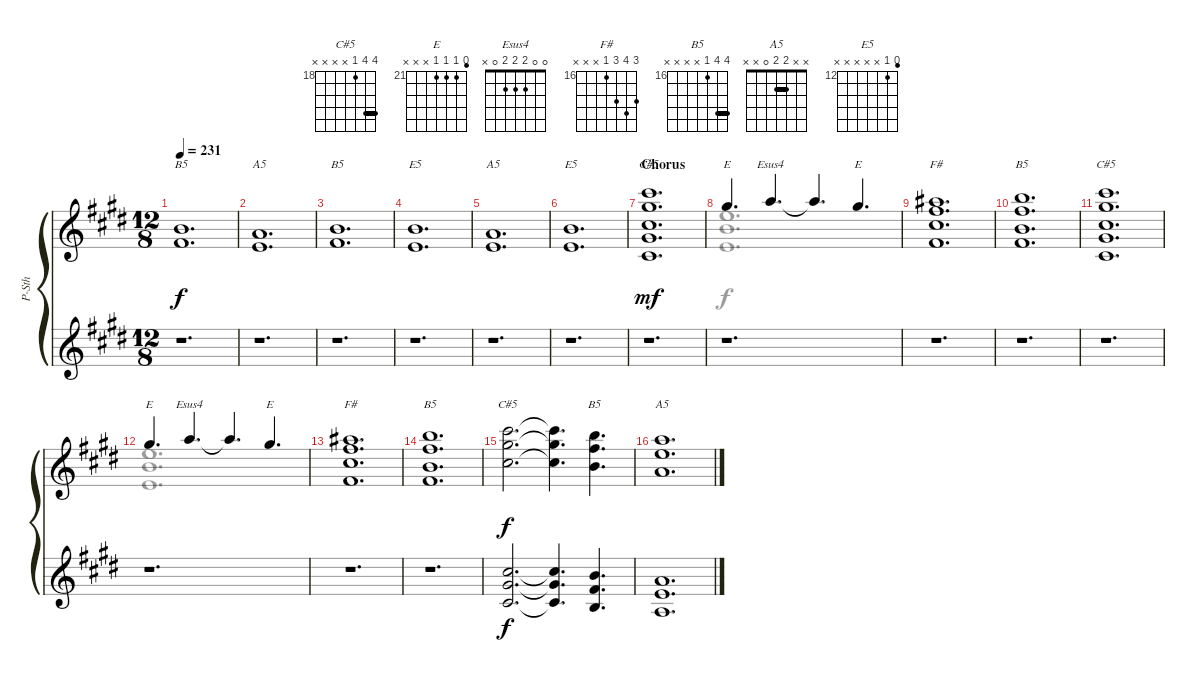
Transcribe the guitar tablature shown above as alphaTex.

\defaultSystemsLayout 4
\bracketExtendMode groupsimilarinstruments
\otherSystemsTrackNameOrientation horizontal
\track ("Strings / Pad" "P-Sth") {multiBarRest instrument pad2warm}
\staff {score}
\tuning (E4 B3 G3 D3 A2 E2 B1)
\chord ("C#5" 21 21 18 18 x 21 x) {firstfret 18 showfingering false barre 18}
\chord ("E" 20 21 21 21 x x x) {firstfret 21 showfingering false}
\chord ("Esus4" 0 0 2 2 2 0 x) {showfingering false}
\chord ("F#" 18 19 18 16 x x x) {firstfret 16 showfingering false}
\chord ("B5" x x 4 4 2 x x) {showfingering false}
\chord ("C#5" 21 21 18 x x x x) {firstfret 18 showfingering false barre 21}
\chord ("B5" 19 19 16 x x x x) {firstfret 16 showfingering false barre 19}
\chord ("A5" 17 17 14 x x x x) {firstfret 14 showfingering false barre 17}
\chord ("A5" x x 2 2 0 x x) {showfingering false barre 2}
\chord ("E5" 11 12 x x x x x) {firstfret 12 showfingering false}
\voice
\ts (12 8)
\tempo 231
\clef g2
\ks e
(7.1{acc forcenatural} 7.2{acc #}).1{d ch "B5" dy f} |
(5.2{acc forcenatural} 5.1{acc forcenatural}).1{d ch "A5"} |
(7.1{acc forcenatural} 7.2{acc #}).1{d ch "B5"} |
(12.2{acc forcenatural} 0.1{acc forcenatural}).1{d ch "E5"} |
(0.1{acc forcenatural} 10.2{acc forcenatural}).1{d ch "A5"} |
(0.1{acc forcenatural} 12.2{acc forcenatural}).1{d ch "E5"} |
\section ("" "Chorus")
(21.1{acc #} 21.2{acc #} 18.3{acc #} 18.4{acc #} 21.6{acc #}).1{d ch "C#5" dy mf instrument pad2warm} |
21.2{acc #}.4{d ch "E"} 17.1{acc forcenatural}.4{d ch "Esus4"} 17.1{t acc forcenatural}.4{d} 16.1{acc #}.4{d ch "E"} |
(18.1{acc #} 19.2{acc #} 18.3{acc #} 16.4{acc #}).1{d ch "F#"} |
(16.4{acc #} 16.3{acc forcenatural} 19.2{acc #} 19.1{acc forcenatural}).1{d ch "B5"} |
(21.1{acc #} 21.2{acc #} 18.3{acc #} 18.4{acc #} 21.6{acc #}).1{d ch "C#5"} |
21.2{acc #}.4{d ch "E"} 17.1{acc forcenatural}.4{d ch "Esus4"} 17.1{t acc forcenatural}.4{d} 16.1{acc #}.4{d ch "E"} |
(18.1{acc #} 19.2{acc #} 18.3{acc #} 16.4{acc #}).1{d ch "F#"} |
(16.4{acc #} 16.3{acc forcenatural} 19.2{acc #} 19.1{acc forcenatural}).1{d ch "B5"} |
(21.1{acc #} 21.2{acc #} 18.3{acc #}).2{d ch "C#5" dy f} (21.1{t acc #} 21.2{t acc #} 18.3{t acc #}).4{d} (19.1{acc forcenatural} 19.2{acc #} 16.3{acc forcenatural}).4{d ch "B5"} |
(17.1{acc forcenatural} 17.2{acc forcenatural} 14.3{acc forcenatural}).1{d ch "A5"}
\voice
\clef g2
\ottava regular
\simile none
\ks e
|
|
|
|
|
|
|
(0.1{acc forcenatural} 21.4{acc forcenatural} 21.3{acc forcenatural}).1{d} |
|
|
|
(0.1{acc forcenatural} 21.4{acc forcenatural} 21.3{acc forcenatural}).1{d} |
|
|
|
\staff {score}
\tuning (E4 B3 G3 D3 A2 E2)
\clef g2
\ottava regular
\simile none
\ks e
r.1{d dy f} |
r.1{d} |
r.1{d} |
r.1{d} |
r.1{d} |
r.1{d} |
r.1{d} |
r.1{d} |
r.1{d} |
r.1{d} |
r.1{d} |
r.1{d} |
r.1{d} |
r.1{d} |
(9.1{acc #} 9.2{acc #} 6.3{acc #}).2{d} (9.1{t acc #} 9.2{t acc #} 6.3{t acc #}).4{d} (7.1{acc forcenatural} 7.2{acc #} 4.3{acc forcenatural}).4{d} |
(5.1{acc forcenatural} 5.2{acc forcenatural} 2.3{acc forcenatural}).1{d}
